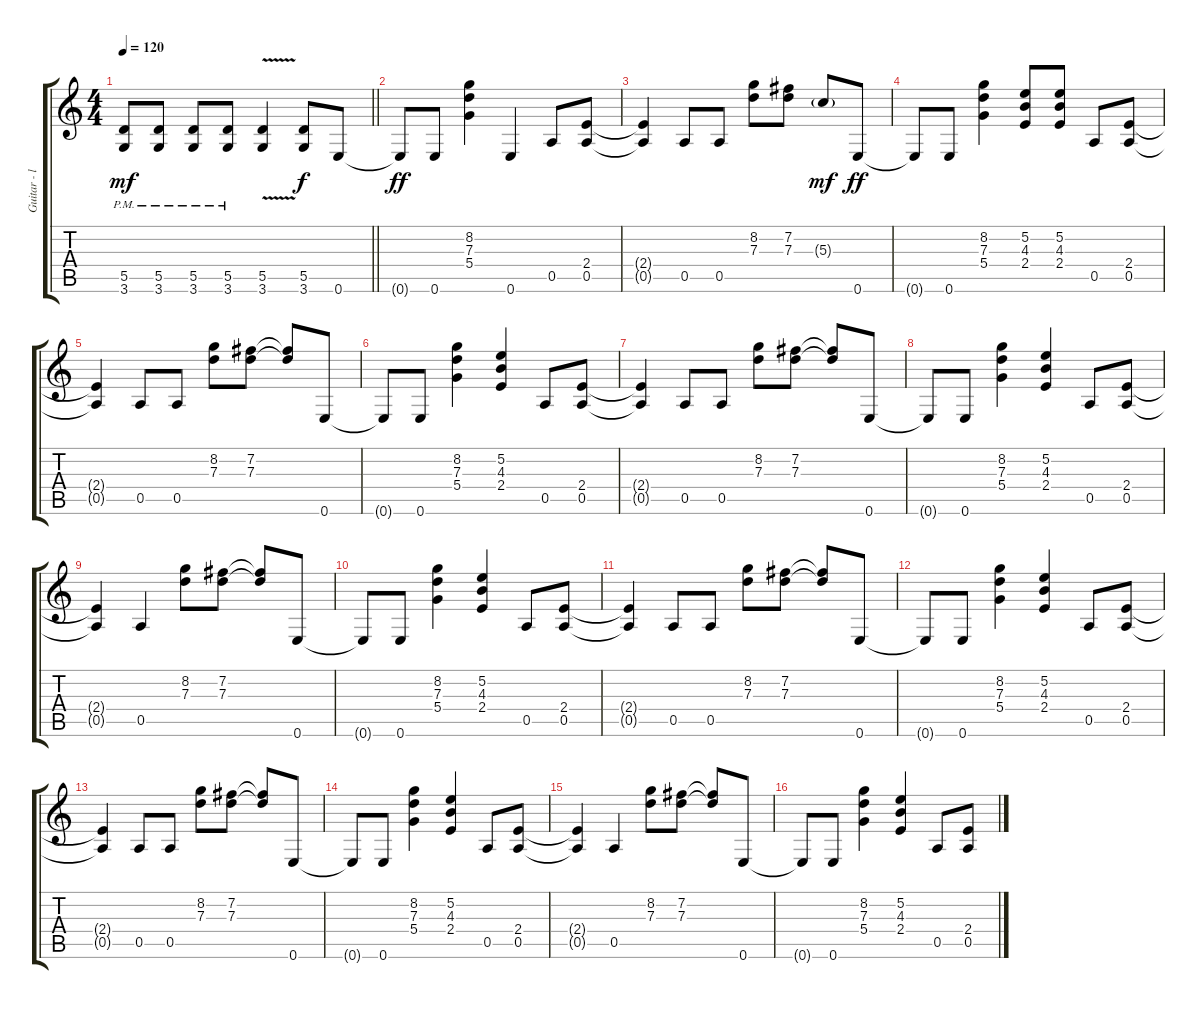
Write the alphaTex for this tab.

\track ("Guitar - left" "Guitar - l") {instrument distortionguitar}
\staff {score tabs}
\tuning (E4 B3 G3 D3 A2 E2) {hide}
\ts (4 4)
\tempo 120
\clef g2
\barLineRight lightlight
\ks c
(5.5{pm} 3.6{pm}).8{dy mf} (5.5{pm} 3.6{pm}).8 (5.5{pm} 3.6{pm}).8 (5.5{pm} 3.6{pm}).8 (5.5{v} 3.6{v}).4 (5.5 3.6).8{dy f} 0.6.8 |
0.6{t}.8{dy ff} 0.6.8 (8.2 7.3 5.4).4 0.6.4 0.5.8 (2.4 0.5).8 |
(2.4{t} 0.5{t}).4 0.5.8 0.5.8 (8.2 7.3).8 (7.2 7.3).8 5.3{g}.8{dy mf} 0.6.8{dy ff} |
0.6{t}.8 0.6.8 (8.2 7.3 5.4).4 (5.2 4.3 2.4).8 (5.2 4.3 2.4).8 0.5.8 (2.4 0.5).8 |
(2.4{t} 0.5{t}).4 0.5.8 0.5.8 (8.2 7.3).8 (7.2 7.3).8 (7.2{t} 7.3{t}).8 0.6.8 |
0.6{t}.8 0.6.8 (8.2 7.3 5.4).4 (5.2 4.3 2.4).4 0.5.8 (2.4 0.5).8 |
(2.4{t} 0.5{t}).4 0.5.8 0.5.8 (8.2 7.3).8 (7.2 7.3).8 (7.2{t} 7.3{t}).8 0.6.8 |
0.6{t}.8 0.6.8 (8.2 7.3 5.4).4 (5.2 4.3 2.4).4 0.5.8 (2.4 0.5).8 |
(2.4{t} 0.5{t}).4 0.5.4 (8.2 7.3).8 (7.2 7.3).8 (7.2{t} 7.3{t}).8 0.6.8 |
0.6{t}.8 0.6.8 (8.2 7.3 5.4).4 (5.2 4.3 2.4).4 0.5.8 (2.4 0.5).8 |
(2.4{t} 0.5{t}).4 0.5.8 0.5.8 (8.2 7.3).8 (7.2 7.3).8 (7.2{t} 7.3{t}).8 0.6.8 |
0.6{t}.8 0.6.8 (8.2 7.3 5.4).4 (5.2 4.3 2.4).4 0.5.8 (2.4 0.5).8 |
(2.4{t} 0.5{t}).4 0.5.8 0.5.8 (8.2 7.3).8 (7.2 7.3).8 (7.2{t} 7.3{t}).8 0.6.8 |
0.6{t}.8 0.6.8 (8.2 7.3 5.4).4 (5.2 4.3 2.4).4 0.5.8 (2.4 0.5).8 |
(2.4{t} 0.5{t}).4 0.5.4 (8.2 7.3).8 (7.2 7.3).8 (7.2{t} 7.3{t}).8 0.6.8 |
0.6{t}.8 0.6.8 (8.2 7.3 5.4).4 (5.2 4.3 2.4).4 0.5.8 (2.4 0.5).8
